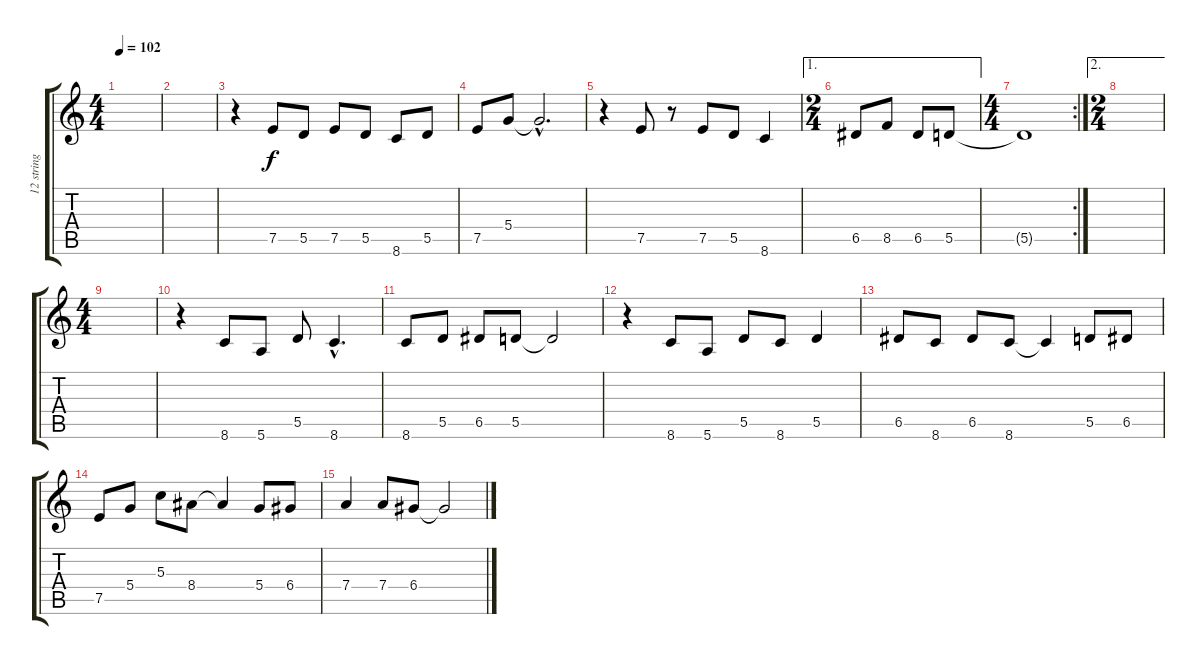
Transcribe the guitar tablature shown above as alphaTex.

\track ("12 string acoustic" "12 string ") {instrument acousticguitarsteel}
\staff {score tabs}
\tuning (E4 B3 G3 D3 A2 E2) {hide}
\ts (4 4)
\tempo 102
\clef g2
\ks c
|
|
r.4 7.5.8 5.5.8 7.5.8 5.5.8 8.6.8 5.5.8 |
7.5.8 5.4.8 5.4{hac t}.2{d} |
r.4 7.5.8 r.8 7.5.8 5.5.8 8.6.4 |
\ae 1
\ts (2 4)
6.5.8 8.5.8 6.5.8 5.5.8 |
\rc 2
\ts (4 4)
5.5{t}.1 |
\ae 2
\ts (2 4)
|
\ts (4 4)
|
r.4 8.6.8 5.6.8 5.5.8 8.6{hac}.4{d} |
8.6.8 5.5.8 6.5.8 5.5.8 5.5{t}.2 |
r.4 8.6.8 5.6.8 5.5.8 8.6.8 5.5.4 |
6.5.8 8.6.8 6.5.8 8.6.8 8.6{t}.4 5.5.8 6.5.8 |
7.5.8 5.4.8 5.3.8 8.4.8 8.4{t}.4 5.4.8 6.4.8 |
7.4.4 7.4.8 6.4.8 6.4{t}.2
